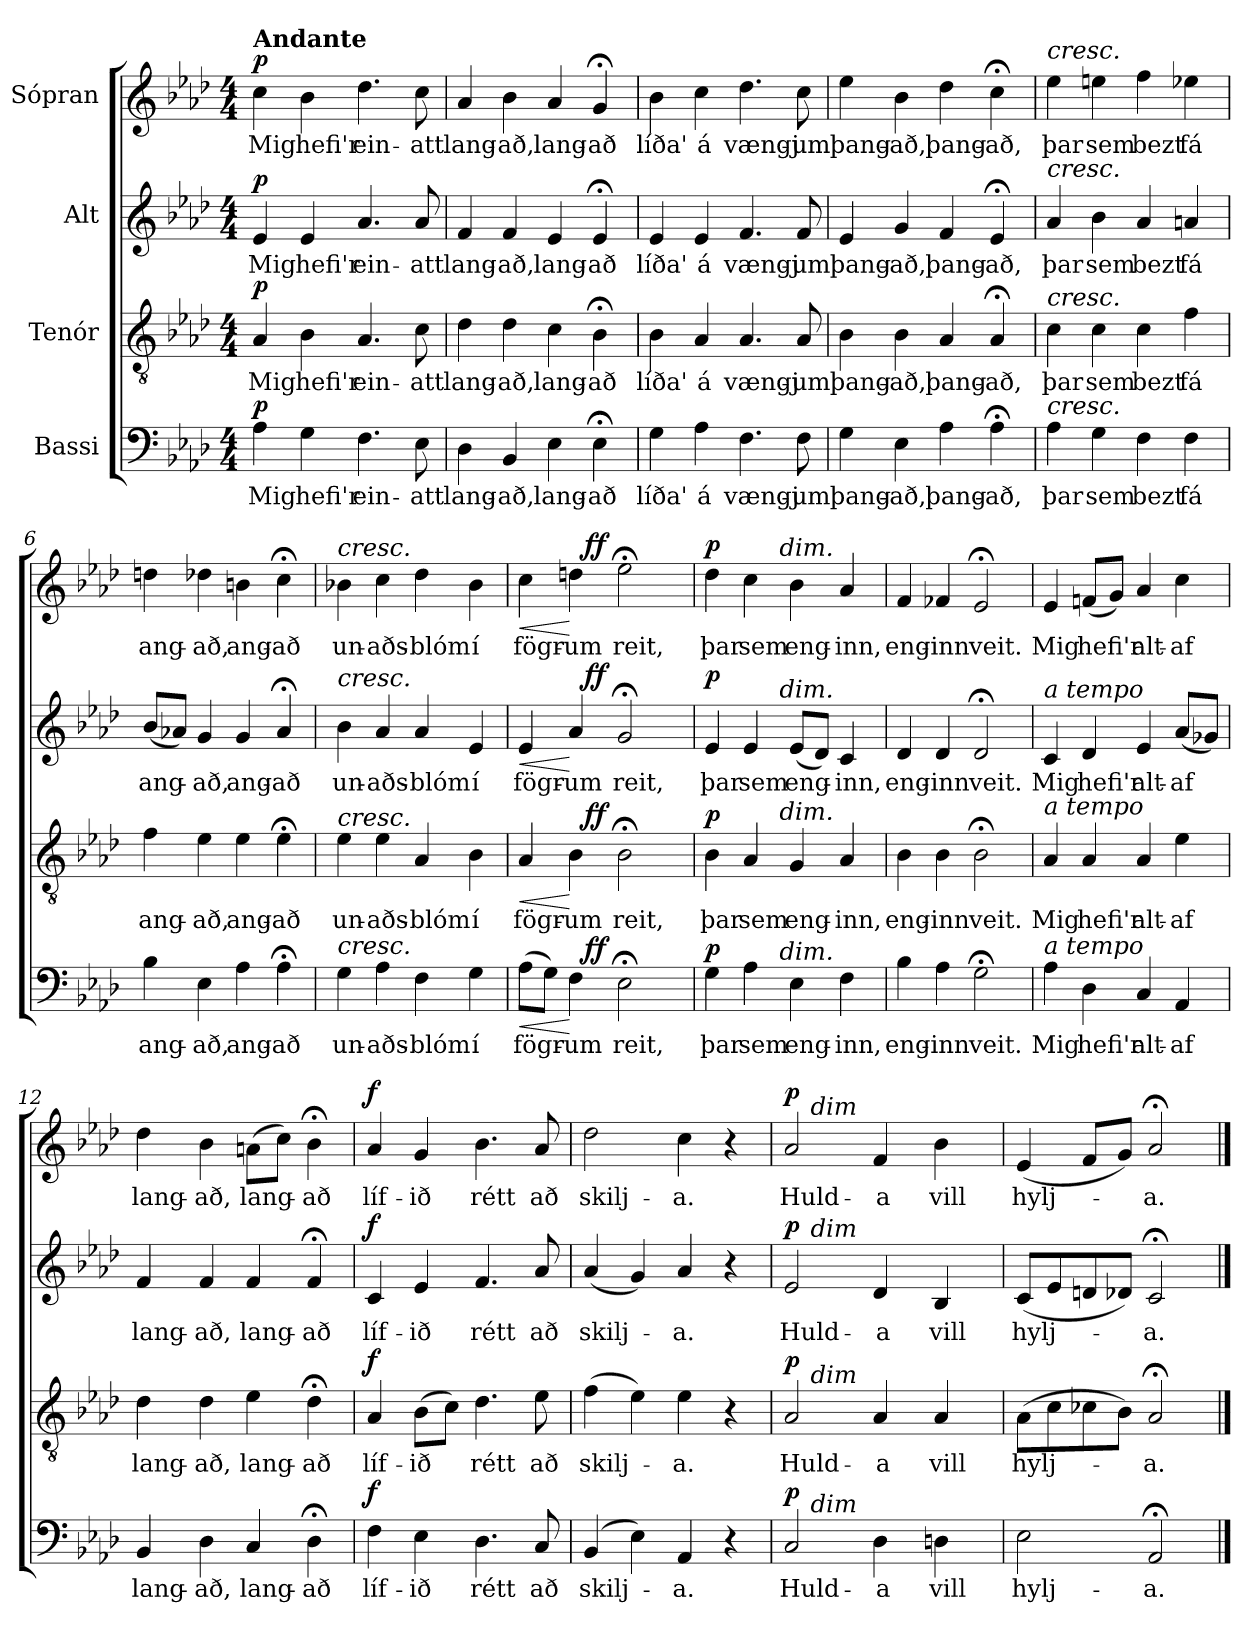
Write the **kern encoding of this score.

**kern	**text	**dynam	**kern	**text	**dynam	**kern	**text	**dynam	**kern	**text	**dynam
*part4	*part4	*part4	*part3	*part3	*part3	*part2	*part2	*part2	*part1	*part1	*part1
*staff4	*staff4	*staff4	*staff3	*staff3	*staff3	*staff2	*staff2	*staff2	*staff1	*staff1	*staff1
*I"Bassi	*	*	*I"Tenór	*	*	*I"Alt	*	*	*I"Sópran	*	*
*clefF4	*	*	*clefGv2	*	*	*clefG2	*	*	*clefG2	*	*
*k[b-e-a-d-]	*	*	*k[b-e-a-d-]	*	*	*k[b-e-a-d-]	*	*	*k[b-e-a-d-]	*	*
*A-:	*	*	*A-:	*	*	*A-:	*	*	*A-:	*	*
*M4/4	*	*	*M4/4	*	*	*M4/4	*	*	*M4/4	*	*
=1	=1	=1	=1	=1	=1	=1	=1	=1	=1	=1	=1
!	!	!	!	!	!	!	!	!	!LO:TX:a:B:t=Andante	!	!
!	!LO:LY:b	!LO:DY:a	!	!LO:LY:b	!LO:DY:a	!	!LO:LY:b	!LO:DY:a	!	!LO:LY:b	!LO:DY:a
4A-\	Mig	p	4A-/	Mig	p	4e-/	Mig	p	4cc\	Mig	p
!	!LO:LY:b	!	!	!LO:LY:b	!	!	!LO:LY:b	!	!	!LO:LY:b	!
4G\	hefi'r	.	4B-\	hefi'r	.	4e-/	hefi'r	.	4b-\	hefi'r	.
!	!LO:LY:b	!	!	!LO:LY:b	!	!	!LO:LY:b	!	!	!LO:LY:b	!
4.F\	ein-	.	4.A-/	ein-	.	4.a-/	ein-	.	4.dd-\	ein-	.
!	!LO:LY:b	!	!	!LO:LY:b	!	!	!LO:LY:b	!	!	!LO:LY:b	!
8E-\	-att	.	8c\	-att	.	8a-/	-att	.	8cc\	-att	.
=2	=2	=2	=2	=2	=2	=2	=2	=2	=2	=2	=2
!	!LO:LY:b	!	!	!LO:LY:b	!	!	!LO:LY:b	!	!	!LO:LY:b	!
4D-\	lang-	.	4d-\	lang-	.	4f/	lang-	.	4a-/	lang-	.
!	!LO:LY:b	!	!	!LO:LY:b	!	!	!LO:LY:b	!	!	!LO:LY:b	!
4BB-/	-að,	.	4d-\	-að,	.	4f/	-að,	.	4b-\	-að,	.
!	!LO:LY:b	!	!	!LO:LY:b	!	!	!LO:LY:b	!	!	!LO:LY:b	!
4E-\	lang-	.	4c\	lang-	.	4e-/	lang-	.	4a-/	lang-	.
!	!LO:LY:b	!	!	!LO:LY:b	!	!	!LO:LY:b	!	!	!LO:LY:b	!
4E-;<\	-að	.	4B-;<\	-að	.	4e-;/	-að	.	4g;/	-að	.
=3	=3	=3	=3	=3	=3	=3	=3	=3	=3	=3	=3
!	!LO:LY:b	!	!	!LO:LY:b	!	!	!LO:LY:b	!	!	!LO:LY:b	!
4G\	líða'	.	4B-\	líða'	.	4e-/	líða'	.	4b-\	líða'	.
!	!LO:LY:b	!	!	!LO:LY:b	!	!	!LO:LY:b	!	!	!LO:LY:b	!
4A-\	á	.	4A-/	á	.	4e-/	á	.	4cc\	á	.
!	!LO:LY:b	!	!	!LO:LY:b	!	!	!LO:LY:b	!	!	!LO:LY:b	!
4.F\	vængj-	.	4.A-/	vængj-	.	4.f/	vængj-	.	4.dd-\	vængj-	.
!	!LO:LY:b	!	!	!LO:LY:b	!	!	!LO:LY:b	!	!	!LO:LY:b	!
8F\	-um	.	8A-/	-um	.	8f/	-um	.	8cc\	-um	.
=4	=4	=4	=4	=4	=4	=4	=4	=4	=4	=4	=4
!	!LO:LY:b	!	!	!LO:LY:b	!	!	!LO:LY:b	!	!	!LO:LY:b	!
4G\	þang-	.	4B-\	þang-	.	4e-/	þang-	.	4ee-\	þang-	.
!	!LO:LY:b	!	!	!LO:LY:b	!	!	!LO:LY:b	!	!	!LO:LY:b	!
4E-\	-að,	.	4B-\	-að,	.	4g/	-að,	.	4b-\	-að,	.
!	!LO:LY:b	!	!	!LO:LY:b	!	!	!LO:LY:b	!	!	!LO:LY:b	!
4A-\	þang-	.	4A-/	þang-	.	4f/	þang-	.	4dd-\	þang-	.
!	!LO:LY:b	!	!	!LO:LY:b	!	!	!LO:LY:b	!	!	!LO:LY:b	!
4A-;<\	-að,	.	4A-;/	-að,	.	4e-;/	-að,	.	4cc;<\	-að,	.
!!LO:LB:g=z
=5	=5	=5	=5	=5	=5	=5	=5	=5	=5	=5	=5
!	!	!	!	!	!	!	!	!	!LO:TX:a:i:t=cresc.	!	!
!	!	!	!	!	!	!LO:TX:a:i:t=cresc.	!	!	!	!	!
!	!	!	!LO:TX:a:i:t=cresc.	!	!	!	!	!	!	!	!
!LO:TX:a:i:t=cresc.	!	!	!	!	!	!	!	!	!	!	!
!	!LO:LY:b	!	!	!LO:LY:b	!	!	!LO:LY:b	!	!	!LO:LY:b	!
4A-\	þar	.	4c\	þar	.	4a-/	þar	.	4ee-\	þar	.
!	!LO:LY:b	!	!	!LO:LY:b	!	!	!LO:LY:b	!	!	!LO:LY:b	!
4G\	sem	.	4c\	sem	.	4b-\	sem	.	4een\	sem	.
!	!LO:LY:b	!	!	!LO:LY:b	!	!	!LO:LY:b	!	!	!LO:LY:b	!
4F\	bezt	.	4c\	bezt	.	4a-/	bezt	.	4ff\	bezt	.
!	!LO:LY:b	!	!	!LO:LY:b	!	!	!LO:LY:b	!	!	!LO:LY:b	!
4F\	fá	.	4f\	fá	.	4an/	fá	.	4ee-X\	fá	.
=6	=6	=6	=6	=6	=6	=6	=6	=6	=6	=6	=6
!	!LO:LY:b	!	!	!LO:LY:b	!	!	!LO:LY:b	!	!	!LO:LY:b	!
4B-\	ang-	.	4f\	ang-	.	(<8b-/L	ang-	.	4ddn\	ang-	.
.	.	.	.	.	.	8a-X/J)	.	.	.	.	.
!	!LO:LY:b	!	!	!LO:LY:b	!	!	!LO:LY:b	!	!	!LO:LY:b	!
4E-\	-að,	.	4e-\	-að,	.	4g/	-að,	.	4dd-X\	-að,	.
!	!LO:LY:b	!	!	!LO:LY:b	!	!	!LO:LY:b	!	!	!LO:LY:b	!
4A-\	ang-	.	4e-\	ang-	.	4g/	ang-	.	4bn\	ang-	.
!	!LO:LY:b	!	!	!LO:LY:b	!	!	!LO:LY:b	!	!	!LO:LY:b	!
4A-;<\	-að	.	4e-;<\	-að	.	4a-;/	-að	.	4cc;<\	-að	.
=7	=7	=7	=7	=7	=7	=7	=7	=7	=7	=7	=7
!	!	!	!	!	!	!	!	!	!LO:TX:a:i:t=cresc.	!	!
!	!	!	!	!	!	!LO:TX:a:i:t=cresc.	!	!	!	!	!
!	!	!	!LO:TX:a:i:t=cresc.	!	!	!	!	!	!	!	!
!LO:TX:a:i:t=cresc.	!	!	!	!	!	!	!	!	!	!	!
!	!LO:LY:b	!	!	!LO:LY:b	!	!	!LO:LY:b	!	!	!LO:LY:b	!
4G\	un-	.	4e-\	un-	.	4b-\	un-	.	4b-X\	un-	.
!	!LO:LY:b	!	!	!LO:LY:b	!	!	!LO:LY:b	!	!	!LO:LY:b	!
4A-\	-aðs-	.	4e-\	-aðs-	.	4a-/	-aðs-	.	4cc\	-aðs-	.
!	!LO:LY:b	!	!	!LO:LY:b	!	!	!LO:LY:b	!	!	!LO:LY:b	!
4F\	-blóm	.	4A-/	-blóm	.	4a-/	-blóm	.	4dd-\	-blóm	.
!	!LO:LY:b	!	!	!LO:LY:b	!	!	!LO:LY:b	!	!	!LO:LY:b	!
4G\	í	.	4B-\	í	.	4e-/	í	.	4b-\	í	.
=8	=8	=8	=8	=8	=8	=8	=8	=8	=8	=8	=8
!	!LO:LY:b	!LO:HP:b	!	!LO:LY:b	!LO:HP:b	!	!LO:LY:b	!LO:HP:b	!	!LO:LY:b	!LO:HP:b
*^	*	*	*^	*	*	*^	*	*	*^	*	*
(>8A-\L	4ryy	fögr-	<	4A-/	4ryy	fögr-	<	4e-/	4ryy	fögr-	<	4cc\	4ryy	fögr-	<
8G\J)	.	.	.	.	.	.	.	.	.	.	.	.	.	.	.
!	!	!LO:LY:b	!	!	!	!LO:LY:b	!	!	!	!LO:LY:b	!	!	!	!LO:LY:b	!
4F\	16ryy	-um	[	4B-\	16ryy	-um	[	4a-/	16ryy	-um	[	4ddn\	16ryy	-um	[
!	!	!	!LO:DY:a	!	!	!	!LO:DY:a	!	!	!	!LO:DY:a	!	!	!	!LO:DY:a
.	2ryy	.	ff	.	2ryy	.	ff	.	2ryy	.	ff	.	2ryy	.	ff
!	!	!LO:LY:b	!	!	!	!LO:LY:b	!	!	!	!LO:LY:b	!	!	!	!LO:LY:b	!
2E-;<\	.	reit,	.	2B-;<\	.	reit,	.	2g;/	.	reit,	.	2ee-;<\	.	reit,	.
.	8.ryy	.	.	.	8.ryy	.	.	.	8.ryy	.	.	.	8.ryy	.	.
!!LO:PB:g=z	!!
=9	=9	=9	=9	=9	=9	=9	=9	=9	=9	=9	=9	=9	=9	=9	=9
!	!	!LO:LY:b	!LO:DY:a	!	!	!LO:LY:b	!LO:DY:a	!	!	!LO:LY:b	!LO:DY:a	!	!	!LO:LY:b	!LO:DY:a
4G\	4...ryy	þar	p	4B-\	4...ryy	þar	p	4e-/	4...ryy	þar	p	4dd-\	4...ryy	þar	p
!	!	!LO:LY:b	!	!	!	!LO:LY:b	!	!	!	!LO:LY:b	!	!	!	!LO:LY:b	!
4A-\	.	sem	.	4A-/	.	sem	.	4e-/	.	sem	.	4cc\	.	sem	.
!	!	!	!	!	!	!	!	!	!	!	!	!	!LO:TX:a:i:t=dim.	!	!
!	!	!	!	!	!	!	!	!	!LO:TX:a:i:t=dim.	!	!	!	!	!	!
!	!	!	!	!	!LO:TX:a:i:t=dim.	!	!	!	!	!	!	!	!	!	!
!	!LO:TX:a:i:t=dim.	!	!	!	!	!	!	!	!	!	!	!	!	!	!
.	2ryy	.	.	.	2ryy	.	.	.	2ryy	.	.	.	2ryy	.	.
!	!	!LO:LY:b	!	!	!	!LO:LY:b	!	!	!	!LO:LY:b	!	!	!	!LO:LY:b	!
4E-\	.	eng-	.	4G/	.	eng-	.	(<8e-/L	.	eng-	.	4b-\	.	eng-	.
.	.	.	.	.	.	.	.	8d-/J)	.	.	.	.	.	.	.
!	!	!LO:LY:b	!	!	!	!LO:LY:b	!	!	!	!LO:LY:b	!	!	!	!LO:LY:b	!
4F\	.	-inn,	.	4A-/	.	-inn,	.	4c/	.	-inn,	.	4a-/	.	-inn,	.
.	32ryy	.	.	.	32ryy	.	.	.	32ryy	.	.	.	32ryy	.	.
=10	=10	=10	=10	=10	=10	=10	=10	=10	=10	=10	=10	=10	=10	=10	=10
!	!	!	!	!	!	!	!	!LO:TX:a:i:t=rit.	!	!	!	!	!	!	!
!	!	!	!	!LO:TX:a:i:t=rit.	!	!	!	!	!	!	!	!	!	!	!
!LO:TX:a:i:t=rit.	!	!	!	!	!	!	!	!	!	!	!	!	!	!	!
!	!	!LO:LY:b	!	!	!	!LO:LY:b	!	!	!	!LO:LY:b	!	!	!	!LO:LY:b	!
*v	*v	*	*	*	*	*	*	*v	*v	*	*	*v	*v	*	*
*	*	*	*v	*v	*	*	*	*	*	*	*	*
4B-\	eng-	.	4B-\	eng-	.	4d-/	eng-	.	4f/	eng-	.
!	!LO:LY:b	!	!	!LO:LY:b	!	!	!LO:LY:b	!	!	!LO:LY:b	!
4A-\	-inn	.	4B-\	-inn	.	4d-/	-inn	.	4f-X/	-inn	.
!	!LO:LY:b	!	!	!LO:LY:b	!	!	!LO:LY:b	!	!	!LO:LY:b	!
2G;<\	veit.	.	2B-;<\	veit.	.	2d-;/	veit.	.	2e-;/	veit.	.
=11	=11	=11	=11	=11	=11	=11	=11	=11	=11	=11	=11
!	!	!	!	!	!	!LO:TX:a:i:t=a tempo	!	!	!	!	!
!	!	!	!LO:TX:a:i:t=a tempo	!	!	!	!	!	!	!	!
!LO:TX:a:i:t=a tempo	!	!	!	!	!	!	!	!	!	!	!
!	!LO:LY:b	!	!	!LO:LY:b	!	!	!LO:LY:b	!	!	!LO:LY:b	!
4A-\	Mig	.	4A-/	Mig	.	4c/	Mig	.	4e-/	Mig	.
!	!LO:LY:b	!	!	!LO:LY:b	!	!	!LO:LY:b	!	!	!LO:LY:b	!
4D-\	hefi'r	.	4A-/	hefi'r	.	4d-/	hefi'r	.	(<8fn/L	hefi'r	.
.	.	.	.	.	.	.	.	.	8g/J)	.	.
!	!LO:LY:b	!	!	!LO:LY:b	!	!	!LO:LY:b	!	!	!LO:LY:b	!
4C/	alt-	.	4A-/	alt-	.	4e-/	alt-	.	4a-/	alt-	.
!	!LO:LY:b	!	!	!LO:LY:b	!	!	!LO:LY:b	!	!	!LO:LY:b	!
4AA-/	-af	.	4e-\	-af	.	(<8a-/L	-af	.	4cc\	-af	.
.	.	.	.	.	.	8g-X/J)	.	.	.	.	.
=12	=12	=12	=12	=12	=12	=12	=12	=12	=12	=12	=12
!	!LO:LY:b	!	!	!LO:LY:b	!	!	!LO:LY:b	!	!	!LO:LY:b	!
4BB-/	lang-	.	4d-\	lang-	.	4f/	lang-	.	4dd-\	lang-	.
!	!LO:LY:b	!	!	!LO:LY:b	!	!	!LO:LY:b	!	!	!LO:LY:b	!
4D-\	-að,	.	4d-\	-að,	.	4f/	-að,	.	4b-\	-að,	.
!	!LO:LY:b	!	!	!LO:LY:b	!	!	!LO:LY:b	!	!	!LO:LY:b	!
4C/	lang-	.	4e-\	lang-	.	4f/	lang-	.	(>8an\L	lang-	.
.	.	.	.	.	.	.	.	.	8cc\J)	.	.
!	!LO:LY:b	!	!	!LO:LY:b	!	!	!LO:LY:b	!	!	!LO:LY:b	!
4D-;<\	-að	.	4d-;<\	-að	.	4f;/	-að	.	4b-;<\	-að	.
!!LO:LB:g=z
=13	=13	=13	=13	=13	=13	=13	=13	=13	=13	=13	=13
!	!LO:LY:b	!LO:DY:a	!	!LO:LY:b	!LO:DY:a	!	!LO:LY:b	!LO:DY:a	!	!LO:LY:b	!LO:DY:a
4F\	líf-	f	4A-/	líf-	f	4c/	líf-	f	4a-/	líf-	f
!	!LO:LY:b	!	!	!LO:LY:b	!	!	!LO:LY:b	!	!	!LO:LY:b	!
4E-\	-ið	.	(>8B-\L	-ið	.	4e-/	-ið	.	4g/	-ið	.
.	.	.	8c\J)	.	.	.	.	.	.	.	.
!	!LO:LY:b	!	!	!LO:LY:b	!	!	!LO:LY:b	!	!	!LO:LY:b	!
4.D-\	rétt	.	4.d-\	rétt	.	4.f/	rétt	.	4.b-\	rétt	.
!	!LO:LY:b	!	!	!LO:LY:b	!	!	!LO:LY:b	!	!	!LO:LY:b	!
8C/	að	.	8e-\	að	.	8a-/	að	.	8a-/	að	.
=14	=14	=14	=14	=14	=14	=14	=14	=14	=14	=14	=14
!	!LO:LY:b	!	!	!LO:LY:b	!	!	!LO:LY:b	!	!	!LO:LY:b	!
(4BB-/	skilj-	.	(>4f\	skilj-	.	(<4a-/	skilj-	.	2dd-\	skilj-	.
4E-\)	.	.	4e-\)	.	.	4g/)	.	.	.	.	.
!	!LO:LY:b	!	!	!LO:LY:b	!	!	!LO:LY:b	!	!	!LO:LY:b	!
4AA-/	-a.	.	4e-\	-a.	.	4a-/	-a.	.	4cc\	-a.	.
4r	.	.	4r	.	.	4r	.	.	4r	.	.
=15	=15	=15	=15	=15	=15	=15	=15	=15	=15	=15	=15
!	!LO:LY:b	!LO:DY:a	!	!LO:LY:b	!LO:DY:a	!	!LO:LY:b	!LO:DY:a	!	!LO:LY:b	!LO:DY:a
*^	*	*	*^	*	*	*^	*	*	*^	*	*
2C/	16.ryy	Huld-	p	2A-/	16.ryy	Huld-	p	2e-/	16.ryy	Huld-	p	2a-/	16.ryy	Huld-	p
!	!	!	!	!	!	!	!	!	!	!	!	!	!LO:TX:a:i:t=dim	!	!
!	!	!	!	!	!	!	!	!	!LO:TX:a:i:t=dim	!	!	!	!	!	!
!	!	!	!	!	!LO:TX:a:i:t=dim	!	!	!	!	!	!	!	!	!	!
!	!LO:TX:a:i:t=dim	!	!	!	!	!	!	!	!	!	!	!	!	!	!
.	2ryy	.	.	.	2ryy	.	.	.	2ryy	.	.	.	2ryy	.	.
!	!	!LO:LY:b	!	!	!	!LO:LY:b	!	!	!	!LO:LY:b	!	!	!	!LO:LY:b	!
4D-\	.	-a	.	4A-/	.	-a	.	4d-/	.	-a	.	4f/	.	-a	.
.	4ryy	.	.	.	4ryy	.	.	.	4ryy	.	.	.	4ryy	.	.
!	!	!LO:LY:b	!	!	!	!LO:LY:b	!	!	!	!LO:LY:b	!	!	!	!LO:LY:b	!
4Dn\	.	vill	.	4A-/	.	vill	.	4B-/	.	vill	.	4b-\	.	vill	.
.	8ryy	.	.	.	8ryy	.	.	.	8ryy	.	.	.	8ryy	.	.
.	32ryy	.	.	.	32ryy	.	.	.	32ryy	.	.	.	32ryy	.	.
=16	=16	=16	=16	=16	=16	=16	=16	=16	=16	=16	=16	=16	=16	=16	=16
!	!	!	!	!	!	!	!	!	!	!	!	!LO:TX:a:i:t=rit.	!	!	!
!	!	!	!	!	!	!	!	!LO:TX:a:i:t=rit.	!	!	!	!	!	!	!
!	!	!	!	!LO:TX:a:i:t=rit.	!	!	!	!	!	!	!	!	!	!	!
!LO:TX:a:i:t=rit.	!	!	!	!	!	!	!	!	!	!	!	!	!	!	!
!	!	!LO:LY:b	!	!	!	!LO:LY:b	!	!	!	!LO:LY:b	!	!	!	!LO:LY:b	!
*v	*v	*	*	*	*	*	*	*v	*v	*	*	*v	*v	*	*
*	*	*	*v	*v	*	*	*	*	*	*	*	*
2E-\	hylj-	.	(>8A-\L	hylj-	.	(<8c/L	hylj-	.	(<4e-/	hylj-	.
.	.	.	8c\	.	.	8e-/	.	.	.	.	.
.	.	.	8c-X\	.	.	8dn/	.	.	8f/L	.	.
.	.	.	8B-\J)	.	.	8d-X/J)	.	.	8g/J)	.	.
!	!LO:LY:b	!	!	!LO:LY:b	!	!	!LO:LY:b	!	!	!LO:LY:b	!
2AA-;/	-a.	.	2A-;/	-a.	.	2c;/	-a.	.	2a-;/	-a.	.
==	==	==	==	==	==	==	==	==	==	==	==
*-	*-	*-	*-	*-	*-	*-	*-	*-	*-	*-	*-
